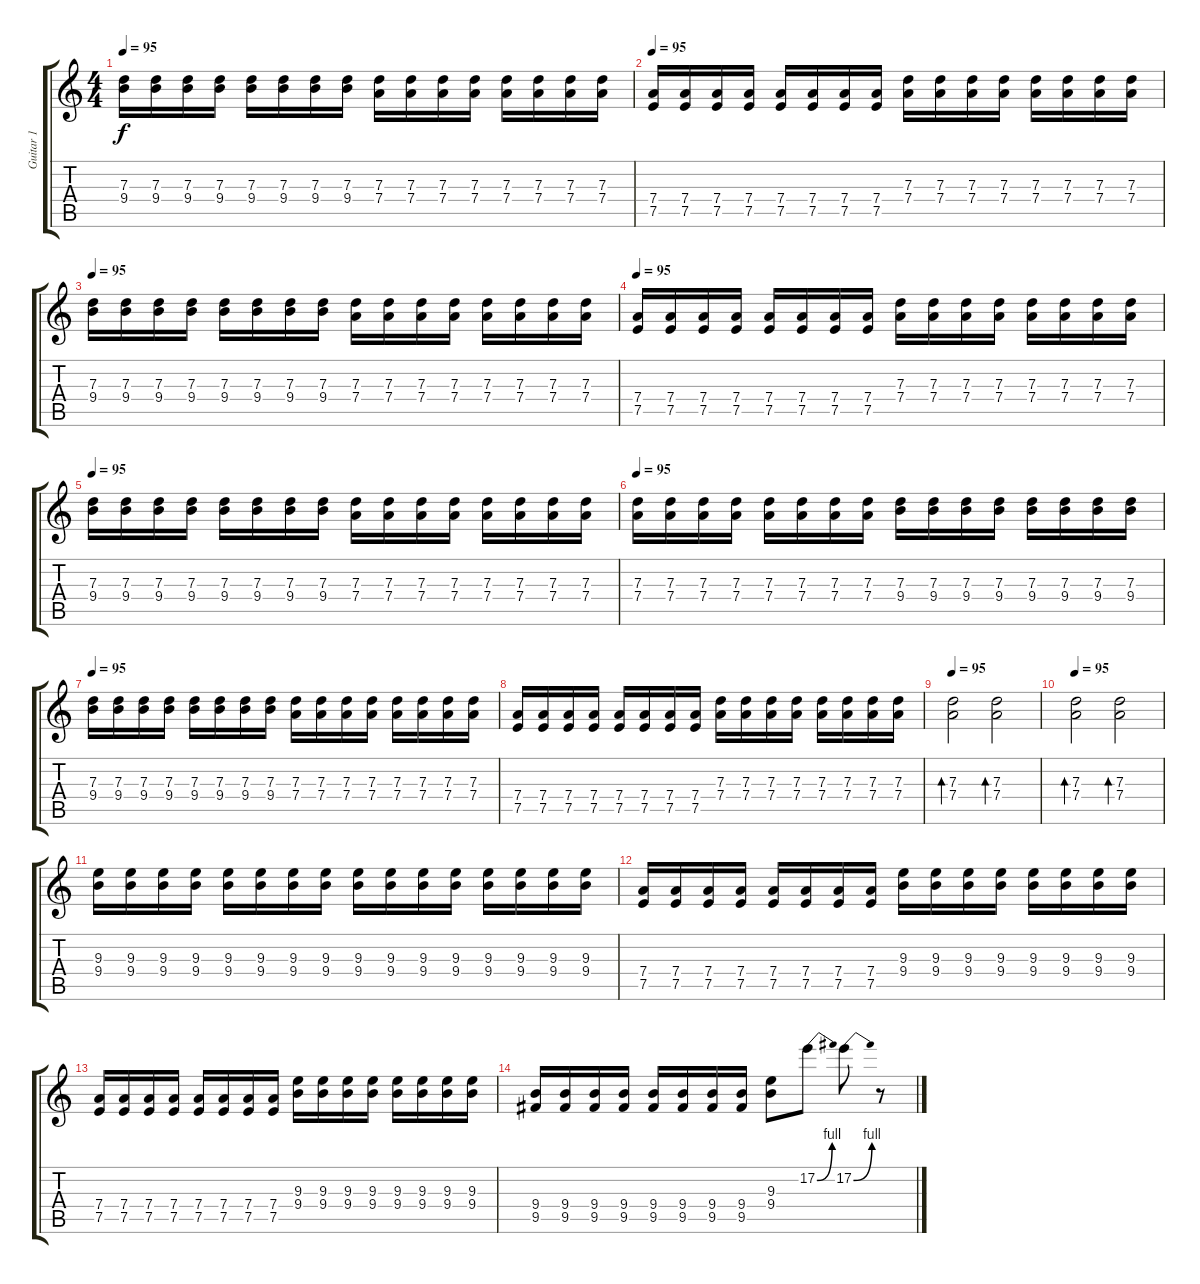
\track ("Guitar 1" "Guitar 1") {instrument electricguitarjazz}
\staff {score tabs}
\tuning (E4 B3 G3 D3 A2 E2) {hide}
\ts (4 4)
\tempo 95
\clef g2
\ks c
(7.3 9.4).16{dy f} (7.3 9.4).16 (7.3 9.4).16 (7.3 9.4).16 (7.3 9.4).16 (7.3 9.4).16 (7.3 9.4).16 (7.3 9.4).16 (7.3 7.4).16 (7.3 7.4).16 (7.3 7.4).16 (7.3 7.4).16 (7.3 7.4).16 (7.3 7.4).16 (7.3 7.4).16 (7.3 7.4).16 |
\tempo 95
(7.4 7.5).16 (7.4 7.5).16 (7.4 7.5).16 (7.4 7.5).16 (7.4 7.5).16 (7.4 7.5).16 (7.4 7.5).16 (7.4 7.5).16 (7.3 7.4).16 (7.3 7.4).16 (7.3 7.4).16 (7.3 7.4).16 (7.3 7.4).16 (7.3 7.4).16 (7.3 7.4).16 (7.3 7.4).16 |
\tempo 95
(7.3 9.4).16 (7.3 9.4).16 (7.3 9.4).16 (7.3 9.4).16 (7.3 9.4).16 (7.3 9.4).16 (7.3 9.4).16 (7.3 9.4).16 (7.3 7.4).16 (7.3 7.4).16 (7.3 7.4).16 (7.3 7.4).16 (7.3 7.4).16 (7.3 7.4).16 (7.3 7.4).16 (7.3 7.4).16 |
\tempo 95
(7.4 7.5).16 (7.4 7.5).16 (7.4 7.5).16 (7.4 7.5).16 (7.4 7.5).16 (7.4 7.5).16 (7.4 7.5).16 (7.4 7.5).16 (7.3 7.4).16 (7.3 7.4).16 (7.3 7.4).16 (7.3 7.4).16 (7.3 7.4).16 (7.3 7.4).16 (7.3 7.4).16 (7.3 7.4).16 |
\tempo 95
(7.3 9.4).16 (7.3 9.4).16 (7.3 9.4).16 (7.3 9.4).16 (7.3 9.4).16 (7.3 9.4).16 (7.3 9.4).16 (7.3 9.4).16 (7.3 7.4).16 (7.3 7.4).16 (7.3 7.4).16 (7.3 7.4).16 (7.3 7.4).16 (7.3 7.4).16 (7.3 7.4).16 (7.3 7.4).16 |
\tempo 95
(7.3 7.4).16 (7.3 7.4).16 (7.3 7.4).16 (7.3 7.4).16 (7.3 7.4).16 (7.3 7.4).16 (7.3 7.4).16 (7.3 7.4).16 (7.3 9.4).16 (7.3 9.4).16 (7.3 9.4).16 (7.3 9.4).16 (7.3 9.4).16 (7.3 9.4).16 (7.3 9.4).16 (7.3 9.4).16 |
\tempo 95
(7.3 9.4).16 (7.3 9.4).16 (7.3 9.4).16 (7.3 9.4).16 (7.3 9.4).16 (7.3 9.4).16 (7.3 9.4).16 (7.3 9.4).16 (7.3 7.4).16 (7.3 7.4).16 (7.3 7.4).16 (7.3 7.4).16 (7.3 7.4).16 (7.3 7.4).16 (7.3 7.4).16 (7.3 7.4).16 |
(7.4 7.5).16 (7.4 7.5).16 (7.4 7.5).16 (7.4 7.5).16 (7.4 7.5).16 (7.4 7.5).16 (7.4 7.5).16 (7.4 7.5).16 (7.3 7.4).16 (7.3 7.4).16 (7.3 7.4).16 (7.3 7.4).16 (7.3 7.4).16 (7.3 7.4).16 (7.3 7.4).16 (7.3 7.4).16 |
\tempo 95
(7.3 7.4).2{bd 120} (7.3 7.4).2{bd 120} |
\tempo 95
(7.3 7.4).2{bd 120} (7.3 7.4).2{bd 120} |
(9.3 9.4).16 (9.3 9.4).16 (9.3 9.4).16 (9.3 9.4).16 (9.3 9.4).16 (9.3 9.4).16 (9.3 9.4).16 (9.3 9.4).16 (9.3 9.4).16 (9.3 9.4).16 (9.3 9.4).16 (9.3 9.4).16 (9.3 9.4).16 (9.3 9.4).16 (9.3 9.4).16 (9.3 9.4).16 |
(7.4 7.5).16 (7.4 7.5).16 (7.4 7.5).16 (7.4 7.5).16 (7.4 7.5).16 (7.4 7.5).16 (7.4 7.5).16 (7.4 7.5).16 (9.3 9.4).16 (9.3 9.4).16 (9.3 9.4).16 (9.3 9.4).16 (9.3 9.4).16 (9.3 9.4).16 (9.3 9.4).16 (9.3 9.4).16 |
(7.4 7.5).16 (7.4 7.5).16 (7.4 7.5).16 (7.4 7.5).16 (7.4 7.5).16 (7.4 7.5).16 (7.4 7.5).16 (7.4 7.5).16 (9.3 9.4).16 (9.3 9.4).16 (9.3 9.4).16 (9.3 9.4).16 (9.3 9.4).16 (9.3 9.4).16 (9.3 9.4).16 (9.3 9.4).16 |
(9.4 9.5).16 (9.4 9.5).16 (9.4 9.5).16 (9.4 9.5).16 (9.4 9.5).16 (9.4 9.5).16 (9.4 9.5).16 (9.4 9.5).16 (9.3 9.4).8 17.2{be (bend 0 0 60 4)}.8{instrument panflute} 17.2{be (bend 0 0 60 4)}.8 r.8
